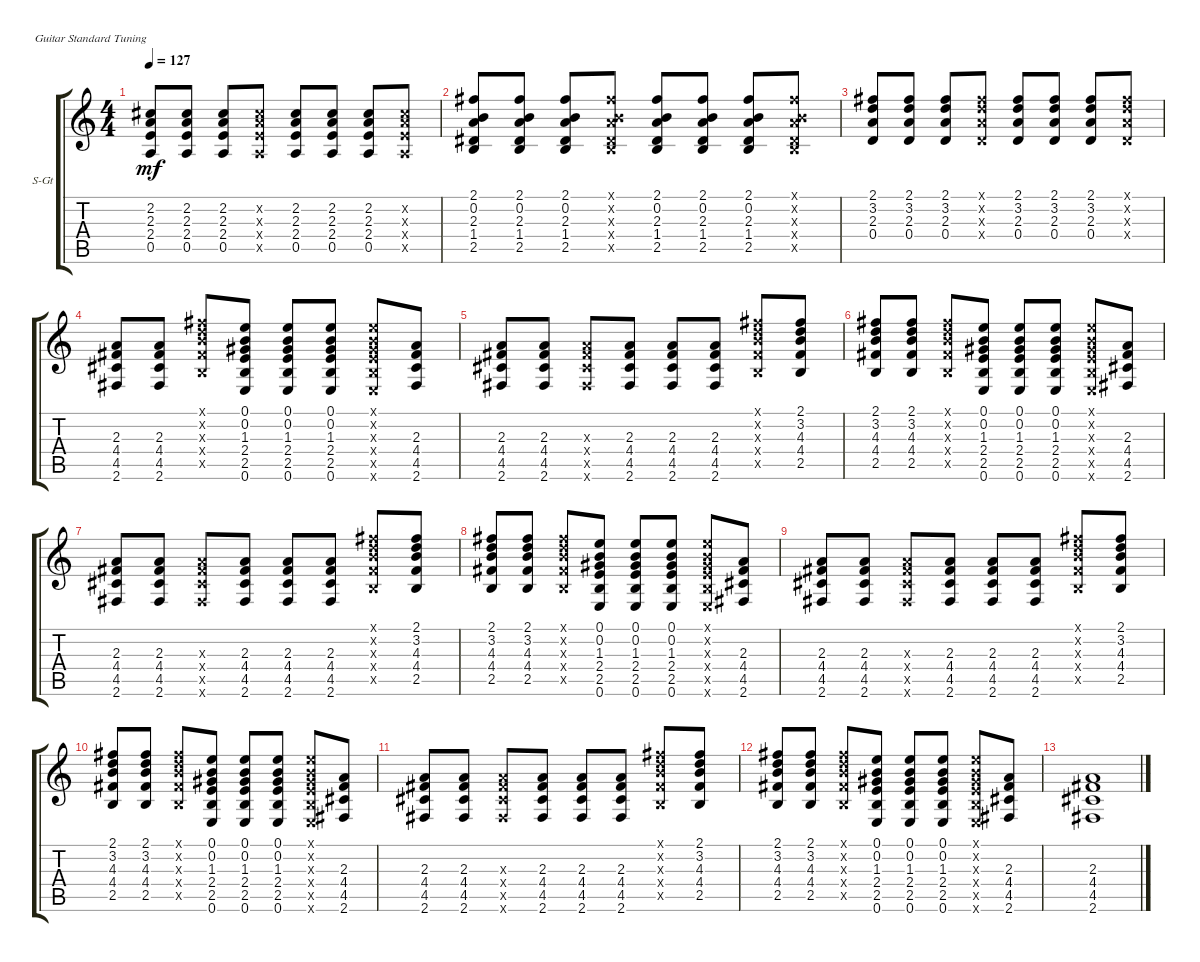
\defaultSystemsLayout 4
\bracketExtendMode groupsimilarinstruments
\firstSystemTrackNameOrientation horizontal
\otherSystemsTrackNameOrientation horizontal
\track ("Rhythm Steel Guitar" "S-Gt") {instrument acousticguitarsteel}
\staff {score tabs}
\tuning (E4 B3 G3 D3 A2 E2)
\ts (4 4)
\tempo 127
\clef g2
\ks c
(0.5 2.4 2.3 2.2).8{dy mf} (0.5 2.4 2.3 2.2).8 (0.5 2.4 2.3 2.2).8 (0.5{x} 2.4{x} 2.3{x} 2.2{x}).8 (0.5 2.4 2.3 2.2).8 (0.5 2.4 2.3 2.2).8 (0.5 2.4 2.3 2.2).8 (0.5{x} 2.4{x} 2.3{x} 2.2{x}).8 |
(2.5 1.4 2.3 0.2 2.1).8 (2.5 1.4 2.3 0.2 2.1).8 (2.5 1.4 2.3 0.2 2.1).8 (2.5{x} 1.4{x} 2.3{x} 0.2{x} 2.1{x}).8 (2.5 1.4 2.3 0.2 2.1).8 (2.5 1.4 2.3 0.2 2.1).8 (2.5 1.4 2.3 0.2 2.1).8 (2.5{x} 1.4{x} 2.3{x} 0.2{x} 2.1{x}).8 |
(0.4 2.3 3.2 2.1).8 (0.4 2.3 3.2 2.1).8 (0.4 2.3 3.2 2.1).8 (0.4{x} 2.3{x} 3.2{x} 2.1{x}).8 (0.4 2.3 3.2 2.1).8 (0.4 2.3 3.2 2.1).8 (0.4 2.3 3.2 2.1).8 (0.4{x} 2.3{x} 3.2{x} 2.1{x}).8 |
(2.6 4.5 4.4 2.3).8 (2.6 4.5 4.4 2.3).8 (2.5{x} 4.4{x} 4.3{x} 3.2{x} 2.1{x}).8 (0.6 2.5 2.4 1.3 0.2 0.1).8 (0.6 2.5 2.4 1.3 0.2 0.1).8 (0.6 2.5 2.4 1.3 0.2 0.1).8 (0.6{x} 2.5{x} 2.4{x} 1.3{x} 0.2{x} 0.1{x}).8 (2.6 4.5 4.4 2.3).8 |
(2.6 4.5 4.4 2.3).8 (2.6 4.5 4.4 2.3).8 (2.6{x} 4.5{x} 4.4{x} 2.3{x}).8 (2.6 4.5 4.4 2.3).8 (2.6 4.5 4.4 2.3).8 (2.6 4.5 4.4 2.3).8 (2.5{x} 4.4{x} 4.3{x} 3.2{x} 2.1{x}).8 (2.5 4.4 4.3 3.2 2.1).8 |
(2.5 4.4 4.3 3.2 2.1).8 (2.5 4.4 4.3 3.2 2.1).8 (2.5{x} 4.4{x} 4.3{x} 3.2{x} 2.1{x}).8 (0.6 2.5 2.4 1.3 0.2 0.1).8 (0.6 2.5 2.4 1.3 0.2 0.1).8 (0.6 2.5 2.4 1.3 0.2 0.1).8 (0.6{x} 2.5{x} 2.4{x} 1.3{x} 0.2{x} 0.1{x}).8 (2.6 4.5 4.4 2.3).8 |
(2.6 4.5 4.4 2.3).8 (2.6 4.5 4.4 2.3).8 (2.6{x} 4.5{x} 4.4{x} 2.3{x}).8 (2.6 4.5 4.4 2.3).8 (2.6 4.5 4.4 2.3).8 (2.6 4.5 4.4 2.3).8 (2.5{x} 4.4{x} 4.3{x} 3.2{x} 2.1{x}).8 (2.5 4.4 4.3 3.2 2.1).8 |
(2.5 4.4 4.3 3.2 2.1).8 (2.5 4.4 4.3 3.2 2.1).8 (2.5{x} 4.4{x} 4.3{x} 3.2{x} 2.1{x}).8 (0.6 2.5 2.4 1.3 0.2 0.1).8 (0.6 2.5 2.4 1.3 0.2 0.1).8 (0.6 2.5 2.4 1.3 0.2 0.1).8 (0.6{x} 2.5{x} 2.4{x} 1.3{x} 0.2{x} 0.1{x}).8 (2.6 4.5 4.4 2.3).8 |
(2.6 4.5 4.4 2.3).8 (2.6 4.5 4.4 2.3).8 (2.6{x} 4.5{x} 4.4{x} 2.3{x}).8 (2.6 4.5 4.4 2.3).8 (2.6 4.5 4.4 2.3).8 (2.6 4.5 4.4 2.3).8 (2.5{x} 4.4{x} 4.3{x} 3.2{x} 2.1{x}).8 (2.5 4.4 4.3 3.2 2.1).8 |
(2.5 4.4 4.3 3.2 2.1).8 (2.5 4.4 4.3 3.2 2.1).8 (2.5{x} 4.4{x} 4.3{x} 3.2{x} 2.1{x}).8 (0.6 2.5 2.4 1.3 0.2 0.1).8 (0.6 2.5 2.4 1.3 0.2 0.1).8 (0.6 2.5 2.4 1.3 0.2 0.1).8 (0.6{x} 2.5{x} 2.4{x} 1.3{x} 0.2{x} 0.1{x}).8 (2.6 4.5 4.4 2.3).8 |
(2.6 4.5 4.4 2.3).8 (2.6 4.5 4.4 2.3).8 (2.6{x} 4.5{x} 4.4{x} 2.3{x}).8 (2.6 4.5 4.4 2.3).8 (2.6 4.5 4.4 2.3).8 (2.6 4.5 4.4 2.3).8 (2.5{x} 4.4{x} 4.3{x} 3.2{x} 2.1{x}).8 (2.5 4.4 4.3 3.2 2.1).8 |
(2.5 4.4 4.3 3.2 2.1).8 (2.5 4.4 4.3 3.2 2.1).8 (2.5{x} 4.4{x} 4.3{x} 3.2{x} 2.1{x}).8 (0.6 2.5 2.4 1.3 0.2 0.1).8 (0.6 2.5 2.4 1.3 0.2 0.1).8 (0.6 2.5 2.4 1.3 0.2 0.1).8 (0.6{x} 2.5{x} 2.4{x} 1.3{x} 0.2{x} 0.1{x}).8 (2.6 4.5 4.4 2.3).8 |
(2.6 4.5 4.4 2.3).1
